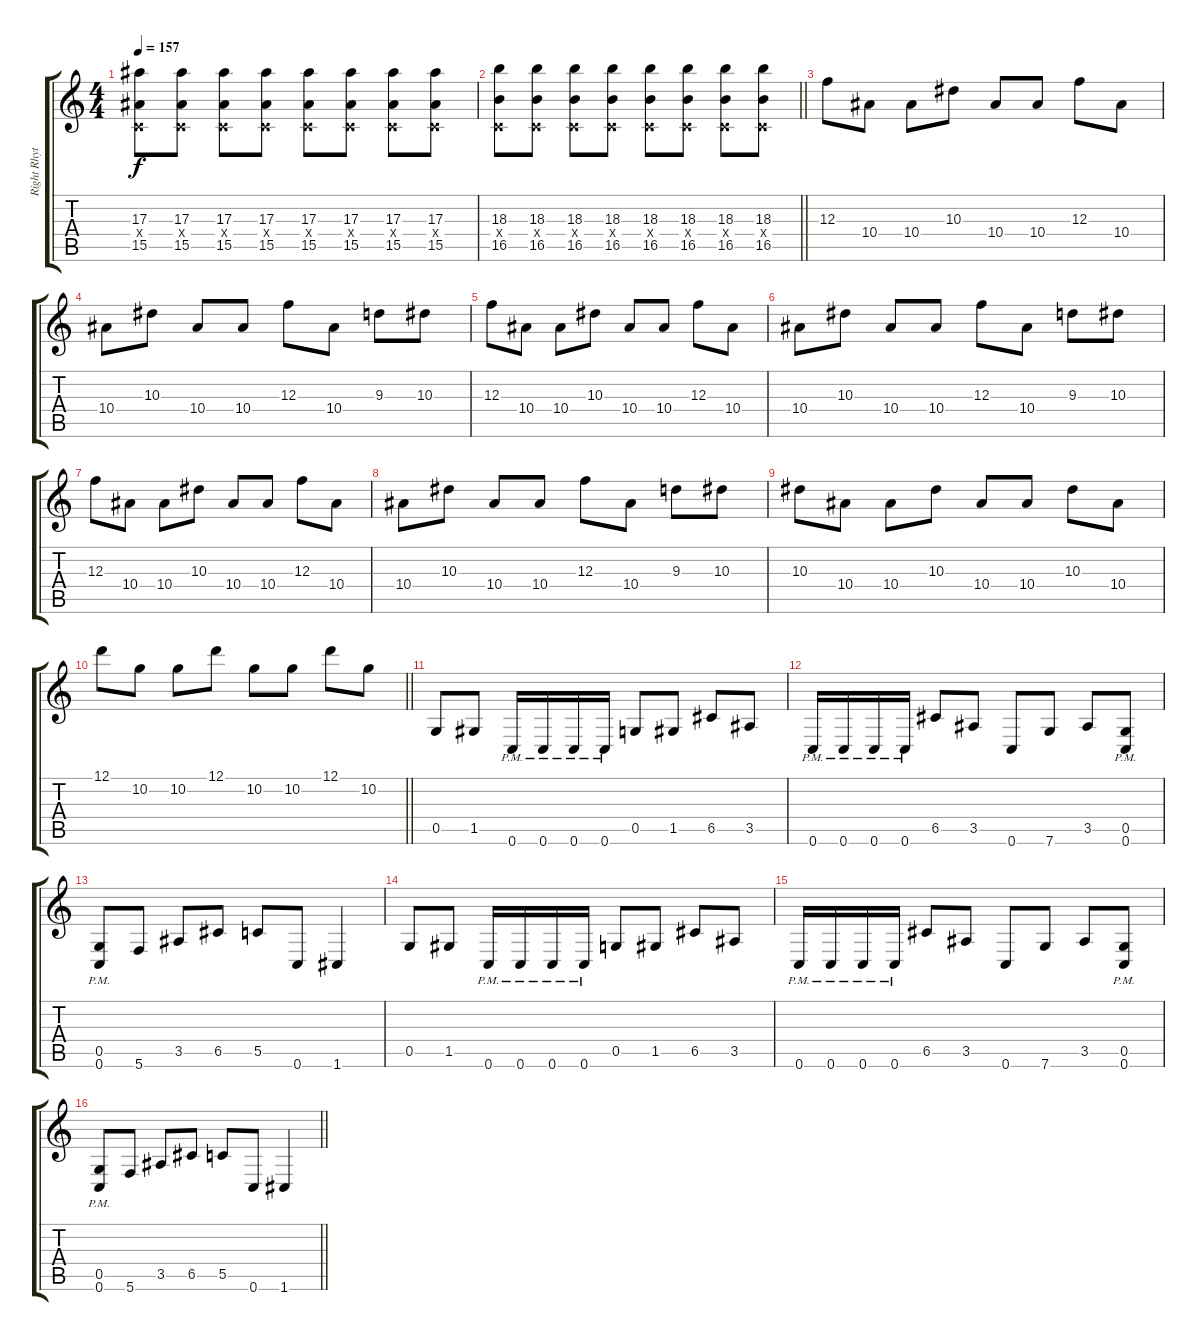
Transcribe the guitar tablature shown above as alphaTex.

\track ("Right Rhythm" "Right Rhyt") {instrument distortionguitar}
\staff {score tabs}
\tuning (D4 A3 F3 C3 G2 C2) {hide}
\ts (4 4)
\tempo 157
\clef g2
\ks c
(17.3 0.4{x} 15.5).8{dy f} (17.3 0.4{x} 15.5).8 (17.3 0.4{x} 15.5).8 (17.3 0.4{x} 15.5).8 (17.3 0.4{x} 15.5).8 (17.3 0.4{x} 15.5).8 (17.3 0.4{x} 15.5).8 (17.3 0.4{x} 15.5).8 |
\barLineRight lightlight
(18.3 0.4{x} 16.5).8 (18.3 0.4{x} 16.5).8 (18.3 0.4{x} 16.5).8 (18.3 0.4{x} 16.5).8 (18.3 0.4{x} 16.5).8 (18.3 0.4{x} 16.5).8 (18.3 0.4{x} 16.5).8 (18.3 0.4{x} 16.5).8 |
\section ("" "")
12.3.8 10.4.8 10.4.8 10.3.8 10.4.8 10.4.8 12.3.8 10.4.8 |
10.4.8 10.3.8 10.4.8 10.4.8 12.3.8 10.4.8 9.3.8 10.3.8 |
12.3.8 10.4.8 10.4.8 10.3.8 10.4.8 10.4.8 12.3.8 10.4.8 |
10.4.8 10.3.8 10.4.8 10.4.8 12.3.8 10.4.8 9.3.8 10.3.8 |
12.3.8 10.4.8 10.4.8 10.3.8 10.4.8 10.4.8 12.3.8 10.4.8 |
10.4.8 10.3.8 10.4.8 10.4.8 12.3.8 10.4.8 9.3.8 10.3.8 |
10.3.8 10.4.8 10.4.8 10.3.8 10.4.8 10.4.8 10.3.8 10.4.8 |
\barLineRight lightlight
12.1.8 10.2.8 10.2.8 12.1.8 10.2.8 10.2.8 12.1.8 10.2.8 |
\section ("" "")
0.5.8 1.5.8 0.6{pm}.16 0.6{pm}.16 0.6{pm}.16 0.6{pm}.16 0.5.8 1.5.8 6.5.8 3.5.8 |
0.6{pm}.16 0.6{pm}.16 0.6{pm}.16 0.6{pm}.16 6.5.8 3.5.8 0.6.8 7.6.8 3.5.8 (0.5{pm} 0.6{pm}).8 |
(0.5{pm} 0.6{pm}).8 5.6.8 3.5.8 6.5.8 5.5.8 0.6.8 1.6.4 |
0.5.8 1.5.8 0.6{pm}.16 0.6{pm}.16 0.6{pm}.16 0.6{pm}.16 0.5.8 1.5.8 6.5.8 3.5.8 |
0.6{pm}.16 0.6{pm}.16 0.6{pm}.16 0.6{pm}.16 6.5.8 3.5.8 0.6.8 7.6.8 3.5.8 (0.5{pm} 0.6{pm}).8 |
\barLineRight lightlight
(0.5{pm} 0.6{pm}).8 5.6.8 3.5.8 6.5.8 5.5.8 0.6.8 1.6.4
